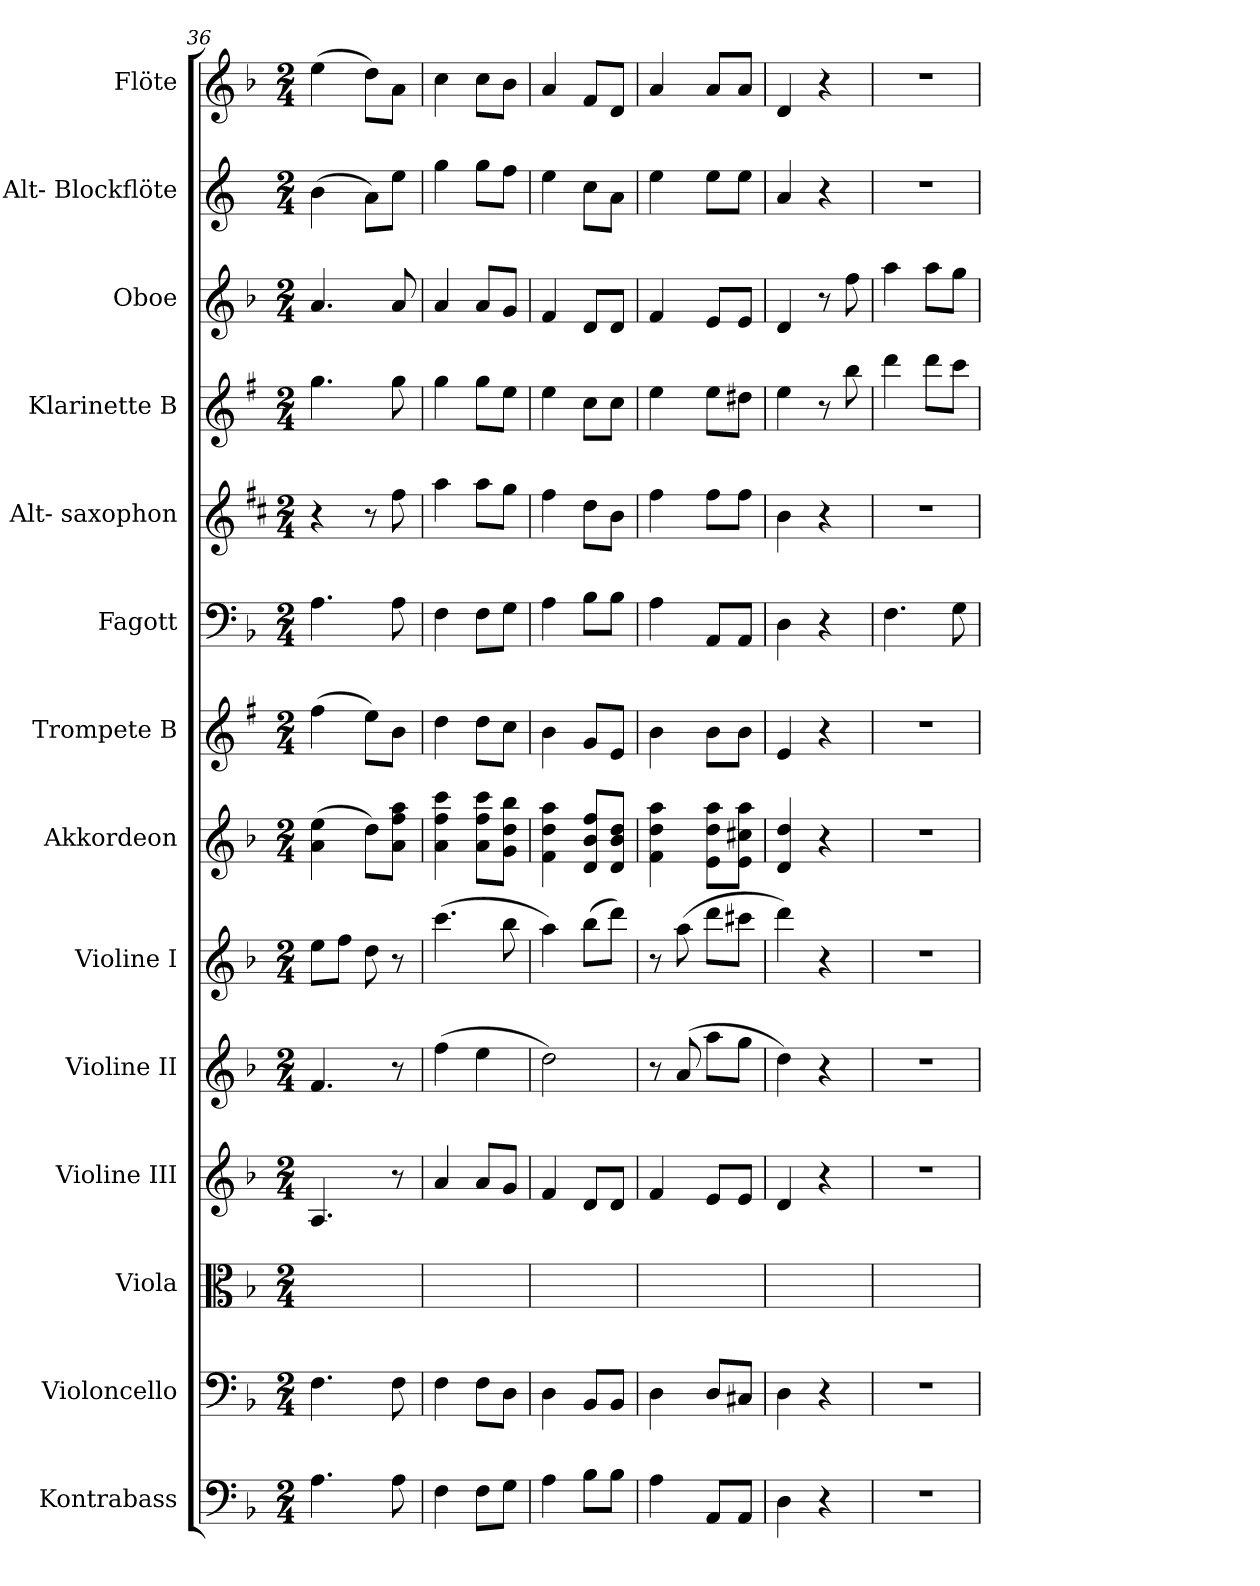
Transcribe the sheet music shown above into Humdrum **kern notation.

**kern	**kern	**kern	**kern	**kern	**kern	**kern	**kern	**kern	**kern	**kern	**kern	**kern	**kern
*part14	*part13	*part12	*part11	*part10	*part9	*part8	*part7	*part6	*part5	*part4	*part3	*part2	*part1
*staff14	*staff13	*staff12	*staff11	*staff10	*staff9	*staff8	*staff7	*staff6	*staff5	*staff4	*staff3	*staff2	*staff1
*I"Kontrabass	*I"Violoncello	*I"Viola	*I"Violine III	*I"Violine II	*I"Violine I	*I"Akkordeon	*I"Trompete B	*I"Fagott	*I"Alt- saxophon	*I"Klarinette B	*I"Oboe	*I"Alt- Blockflöte	*I"Flöte
*I'Kb.	*I'Vc.	*I'Vla.	*I'Vln. III	*I'Vln. II	*I'Vln. I	*I'Akk.	*I'Tpt.	*I'Fgt.	*I'ASax.	*I'Kl.	*I'Ob.	*I'ABfl.	*I'Fl.
*clefF4	*clefF4	*clefC3	*clefG2	*clefG2	*clefG2	*clefG2	*clefG2	*clefF4	*clefG2	*clefG2	*clefG2	*clefG2	*clefG2
*ITrd7c12	*	*	*	*	*	*	*ITrd1c2	*	*ITrd5c9	*ITrd1c2	*	*ITrd-3c-5	*
*k[b-]	*k[b-]	*k[b-]	*k[b-]	*k[b-]	*k[b-]	*k[b-]	*k[b-]	*k[b-]	*k[b-]	*k[b-]	*k[b-]	*k[b-]	*k[b-]
*d:	*d:	*d:	*d:	*d:	*d:	*d:	*d:	*d:	*d:	*d:	*d:	*d:	*d:
*M2/4	*M2/4	*M2/4	*M2/4	*M2/4	*M2/4	*M2/4	*M2/4	*M2/4	*M2/4	*M2/4	*M2/4	*M2/4	*M2/4
=36	=36	=36	=36	=36	=36	=36	=36	=36	=36	=36	=36	=36	=36
4.AAi\	4.Fi\	4.Ai/yy	4.Ai/	4.fi/	8eei\L	(4ai\ 4eei	(4eei\	4.Ai\	4r	4.ffi\	4.ai/	(4eei\	(4eei\
.	.	.	.	.	8ffi\J	.	.	.	.	.	.	.	.
.	.	.	.	.	8ddi\	8ddi\L)	8ddi\L)	.	8r	.	.	8ddi\L)	8ddi\L)
8AAi\	8Fi\	8ryy	8r	8r	8r	8ai\ 8ffi 8aaiJ	8ai\J	8Ai\	8ai\	8ffi\	8ai/	8aai\J	8ai\J
=37	=37	=37	=37	=37	=37	=37	=37	=37	=37	=37	=37	=37	=37
4FFi\	4Fi\	4ai\yy	4ai/	(4ffi\	(4.ccci\	4ai\ 4ffi 4ccci	4cci\	4Fi\	4cci\	4ffi\	4ai/	4ccci\	4cci\
8FFi\L	8Fi\L	8ai\Lyy	8ai/L	4eei\	.	8ai\ 8ffi 8ccciL	8cci\L	8Fi\L	8cci\L	8ffi\L	8ai/L	8ccci\L	8cci\L
8GGi\J	8Di\J	8gi\Jyy	8gi/J	.	8bb-i\	8gi\ 8ddi 8bb-iJ	8b-i\J	8Gi\J	8b-i\J	8ddi\J	8gi/J	8bb-i\J	8b-i\J
=38	=38	=38	=38	=38	=38	=38	=38	=38	=38	=38	=38	=38	=38
4AAi\	4Di\	4fi\yy	4fi/	2ddi\)	4aai\)	4fi\ 4ddi 4aai	4ai\	4Ai\	4ai\	4ddi\	4fi/	4aai\	4ai/
8BB-i\L	8BB-i/L	8di\Lyy	8di/L	.	(8bb-i\L	8di/ 8b-i 8ffiL	8fi/L	8B-i\L	8fi\L	8b-i\L	8di/L	8ffi\L	8fi/L
8BB-i\J	8BB-i/J	8di\Jyy	8di/J	.	8dddi\J)	8di/ 8b-i 8ddiJ	8di/J	8B-i\J	8di\J	8b-i\J	8di/J	8ddi\J	8di/J
=39	=39	=39	=39	=39	=39	=39	=39	=39	=39	=39	=39	=39	=39
4AAi\	4Di\	4fi\yy	4fi/	8r	8r	4fi\ 4ddi 4aai	4ai\	4Ai\	4ai\	4ddi\	4fi/	4aai\	4ai/
.	.	.	.	(8ai/	(8aai\	.	.	.	.	.	.	.	.
8AAAi/L	8Di/L	8ei\Lyy	8ei/L	8aai\L	8dddi\L	8ei\ 8ddi 8aaiL	8ai\L	8AAi/L	8ai\L	8ddi\L	8ei/L	8aai\L	8ai/L
8AAAi/J	8C#Xi/J	8ei\Jyy	8ei/J	8ggi\J	8ccc#Xi\J	8ei\ 8cc#Xi 8aaiJ	8ai\J	8AAi/J	8ai\J	8cc#Xi\J	8ei/J	8aai\J	8ai/J
=40	=40	=40	=40	=40	=40	=40	=40	=40	=40	=40	=40	=40	=40
4DDi\	4Di\	4di\yy	4di/	4ddi\)	4dddi\)	4di/ 4ddi	4di/	4Di\	4di\	4ddi\	4di/	4ddi/	4di/
4r	4r	4ryy	4r	4r	4r	4r	4r	4r	4r	8r	8r	4r	4r
.	.	.	.	.	.	.	.	.	.	8aai\	8ffi\	.	.
=41	=41	=41	=41	=41	=41	=41	=41	=41	=41	=41	=41	=41	=41
!LO:N:vis=1	!LO:N:vis=1	!LO:N:vis=1	!LO:N:vis=1	!LO:N:vis=1	!LO:N:vis=1	!LO:N:vis=1	!LO:N:vis=1	!	!LO:N:vis=1	!	!	!LO:N:vis=1	!LO:N:vis=1
2r	2r	2ryy	2r	2r	2r	2r	2r	4.Fi\	2r	4ccci\	4aai\	2r	2r
.	.	.	.	.	.	.	.	.	.	8ccci\L	8aai\L	.	.
.	.	.	.	.	.	.	.	8Gi\	.	8bb-i\J	8ggi\J	.	.
=	=	=	=	=	=	=	=	=	=	=	=	=	=
*-	*-	*-	*-	*-	*-	*-	*-	*-	*-	*-	*-	*-	*-
